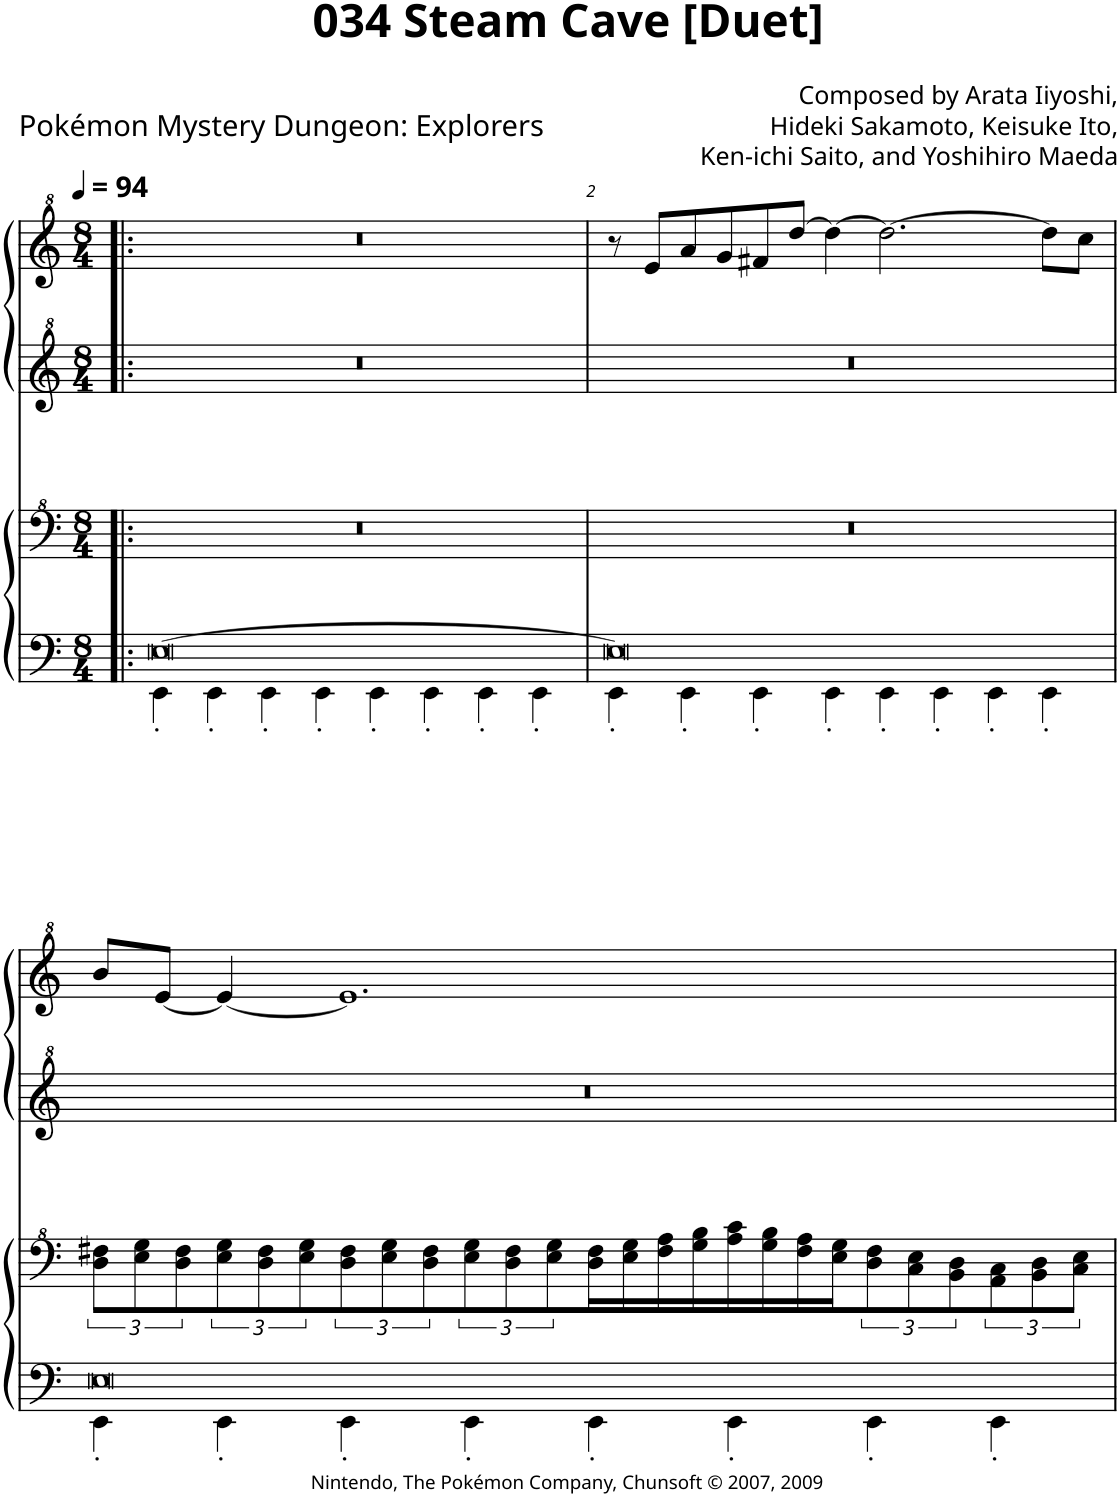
**kern	**kern	**kern	**kern
*part4	*part3	*part2	*part1
*staff4	*staff3	*staff2	*staff1
*I"Piano 4	*I"Piano	*I"Piano 3	*I"Piano
*I'Pno	*I'Pno	*I'Pno	*I'Pno
*clefF4	*clefF^4	*clefG^2	*clefG^2
*k[]	*k[]	*k[]	*k[]
*M8/4	*M8/4	*M8/4	*M8/4
*MM94	*MM94	*MM94	*MM94
=1!|:	=1!|:	=1!|:	=1!|:
*^	*	*	*
[0E	4EE'\	0r	0r	0r
.	4EE'\	.	.	.
.	4EE'\	.	.	.
.	4EE'\	.	.	.
.	4EE'\	.	.	.
.	4EE'\	.	.	.
.	4EE'\	.	.	.
.	4EE'\	.	.	.
=2	=2	=2	=2	=2
0E]	4EE'\	0r	0r	8r
.	.	.	.	8ee/L
.	4EE'\	.	.	8aa/
.	.	.	.	8gg/
.	4EE'\	.	.	8ff#X/
.	.	.	.	[8ddd/J
.	4EE'\	.	.	4ddd\_
.	4EE'\	.	.	2.ddd\_
.	4EE'\	.	.	.
.	4EE'\	.	.	.
.	4EE'\	.	.	8ddd\L]
.	.	.	.	8ccc\J
!!LO:LB:g=z
=3	=3	=3	=3	=3
0E	4EE'\	12d\ 12f#X\L	0r	8bb/L
.	.	12e\ 12g\	.	.
.	.	.	.	[8ee/J
.	.	12d\ 12f#\	.	.
.	4EE'\	12e\ 12g\	.	4ee/_
.	.	12d\ 12f#\	.	.
.	.	12e\ 12g\	.	.
.	4EE'\	12d\ 12f#\	.	1.ee]
.	.	12e\ 12g\	.	.
.	.	12d\ 12f#\	.	.
.	4EE'\	12e\ 12g\	.	.
.	.	12d\ 12f#\	.	.
.	.	12e\ 12g\	.	.
.	4EE'\	16d\ 16f#\L	.	.
.	.	16e\ 16g\	.	.
.	.	16f#\ 16a\	.	.
.	.	16g\ 16b\	.	.
.	4EE'\	16a\ 16cc\	.	.
.	.	16g\ 16b\	.	.
.	.	16f#\ 16a\	.	.
.	.	16e\ 16g\J	.	.
.	4EE'\	12d\ 12f#\	.	.
.	.	12c\ 12e\	.	.
.	.	12B\ 12d\	.	.
.	4EE'\	12A\ 12c\	.	.
.	.	12B\ 12d\	.	.
.	.	12c\ 12e\J	.	.
*v	*v	*	*	*
=	=	=	=
*-	*-	*-	*-
